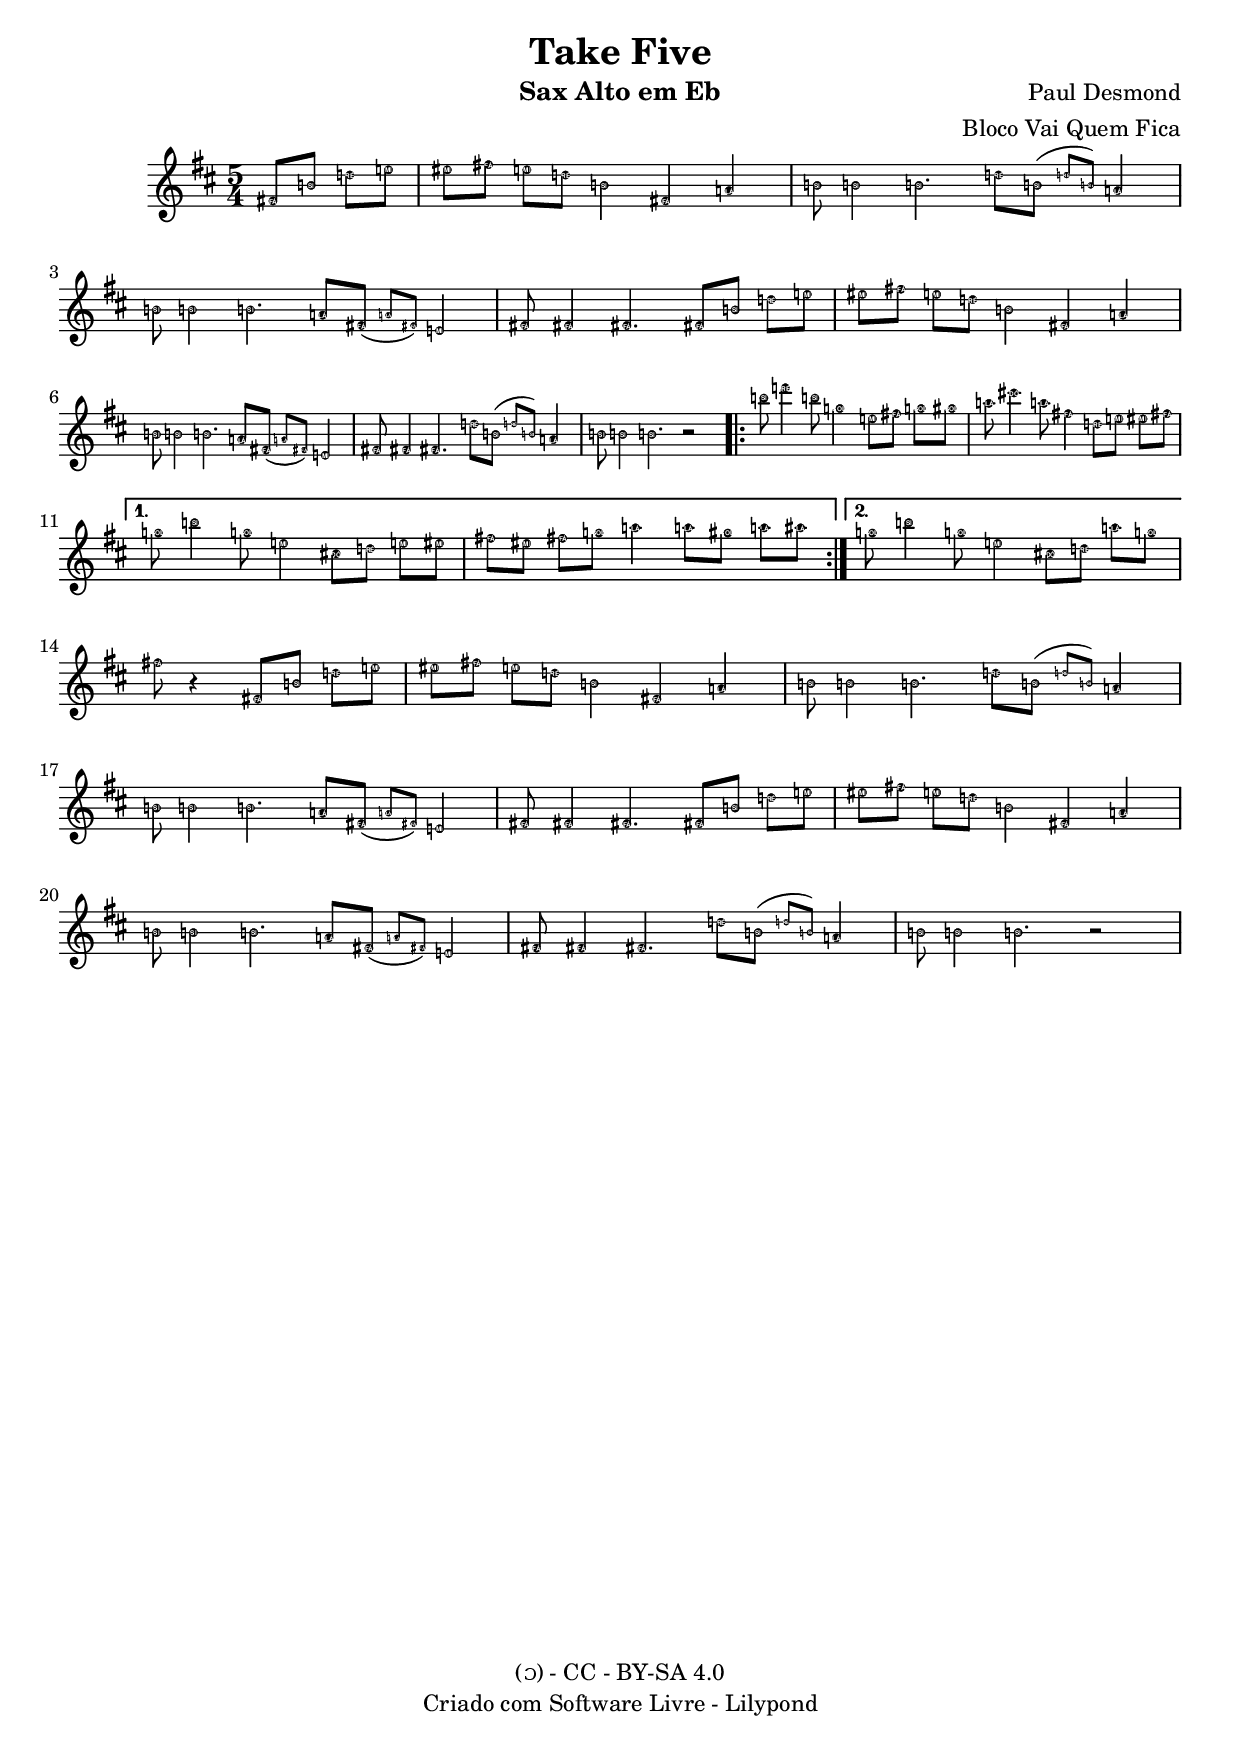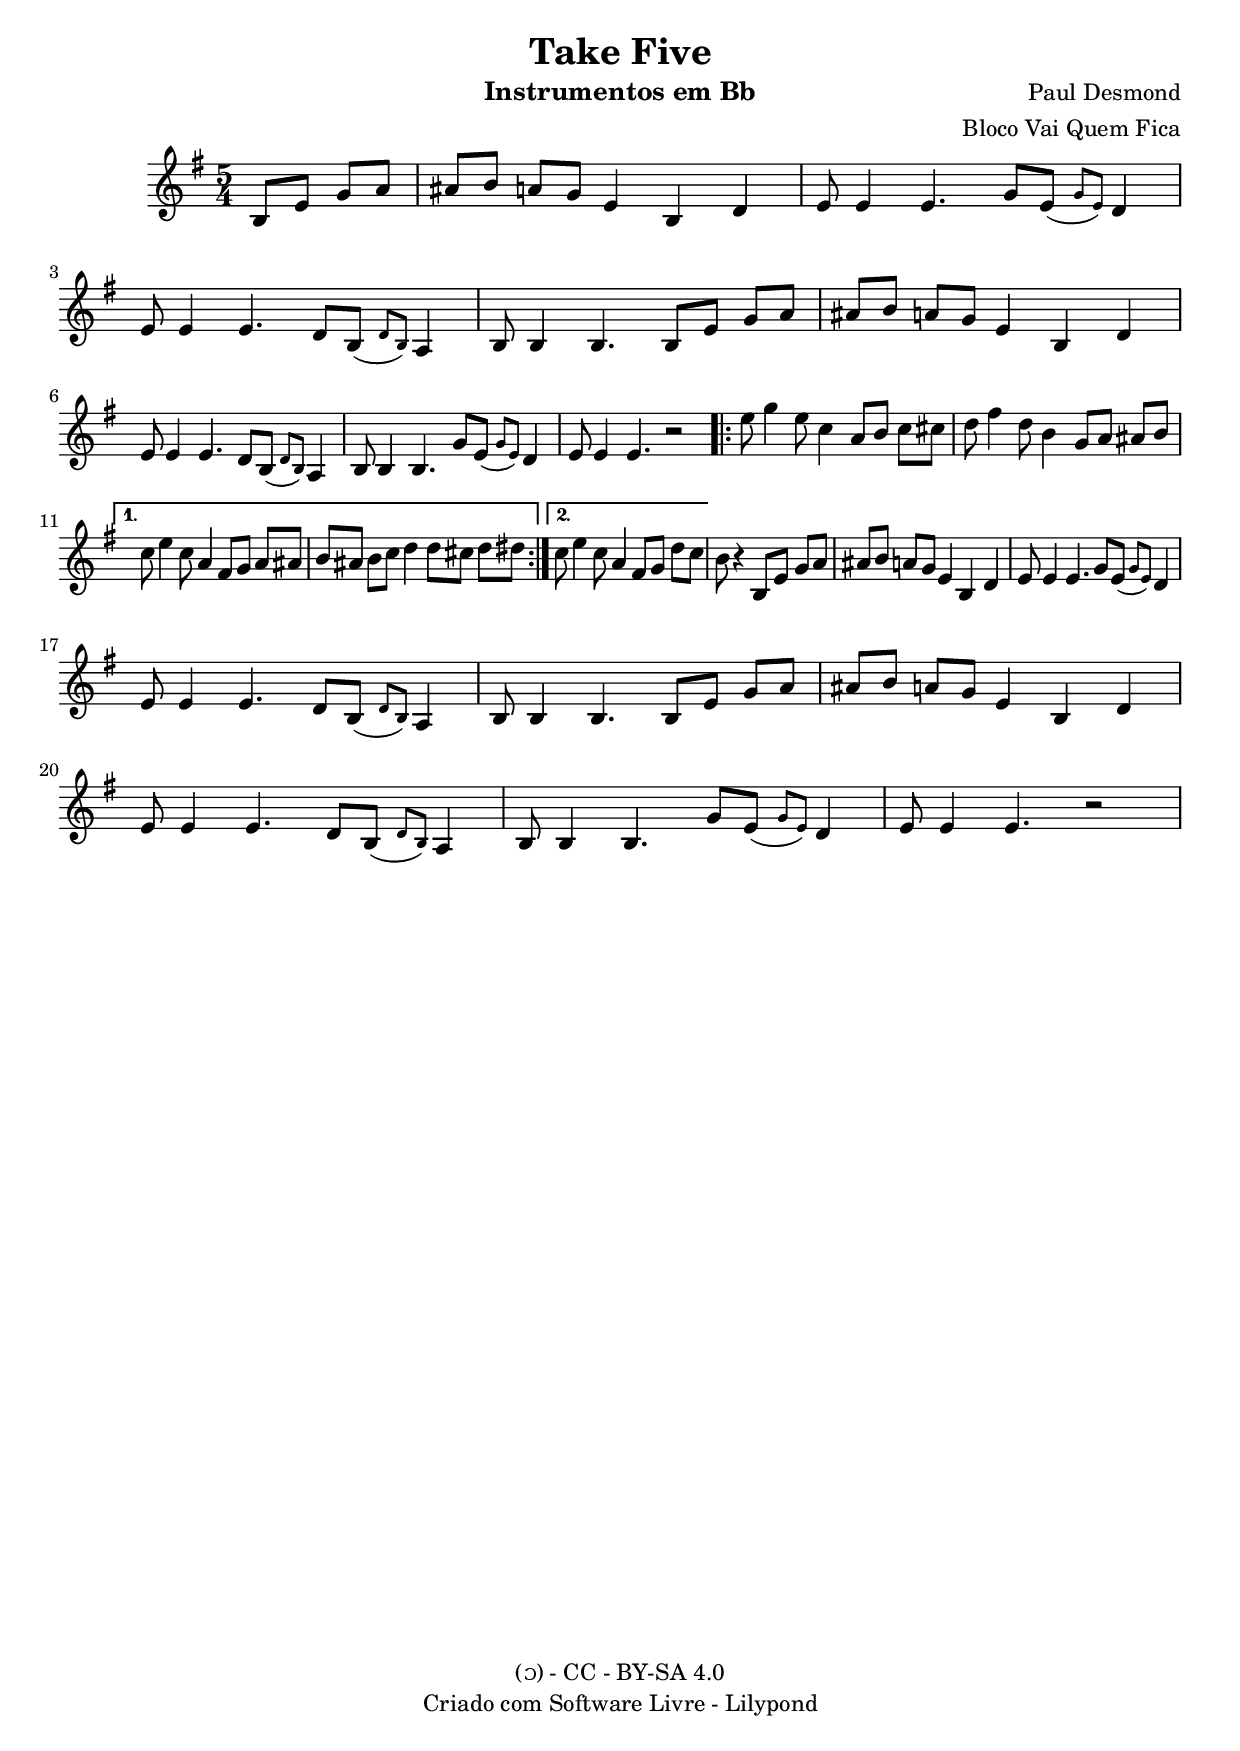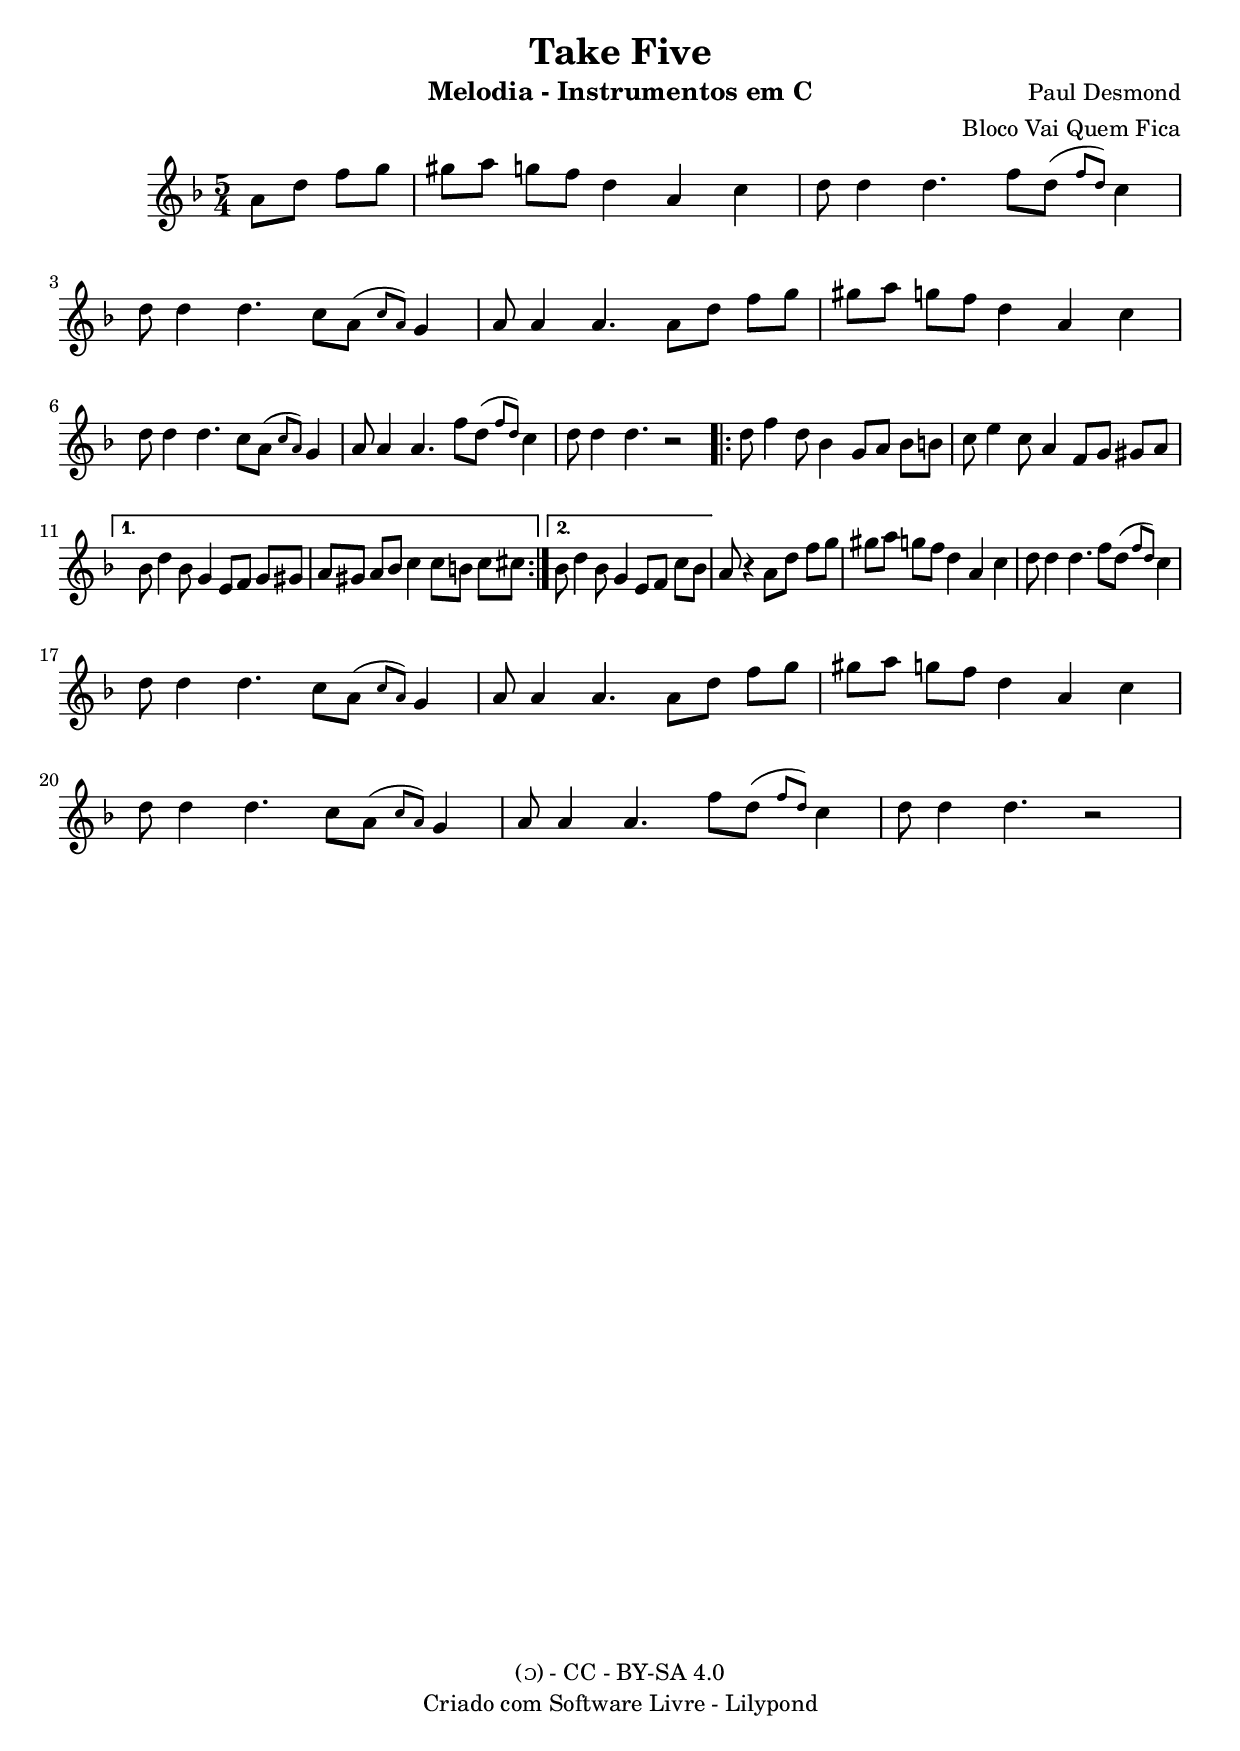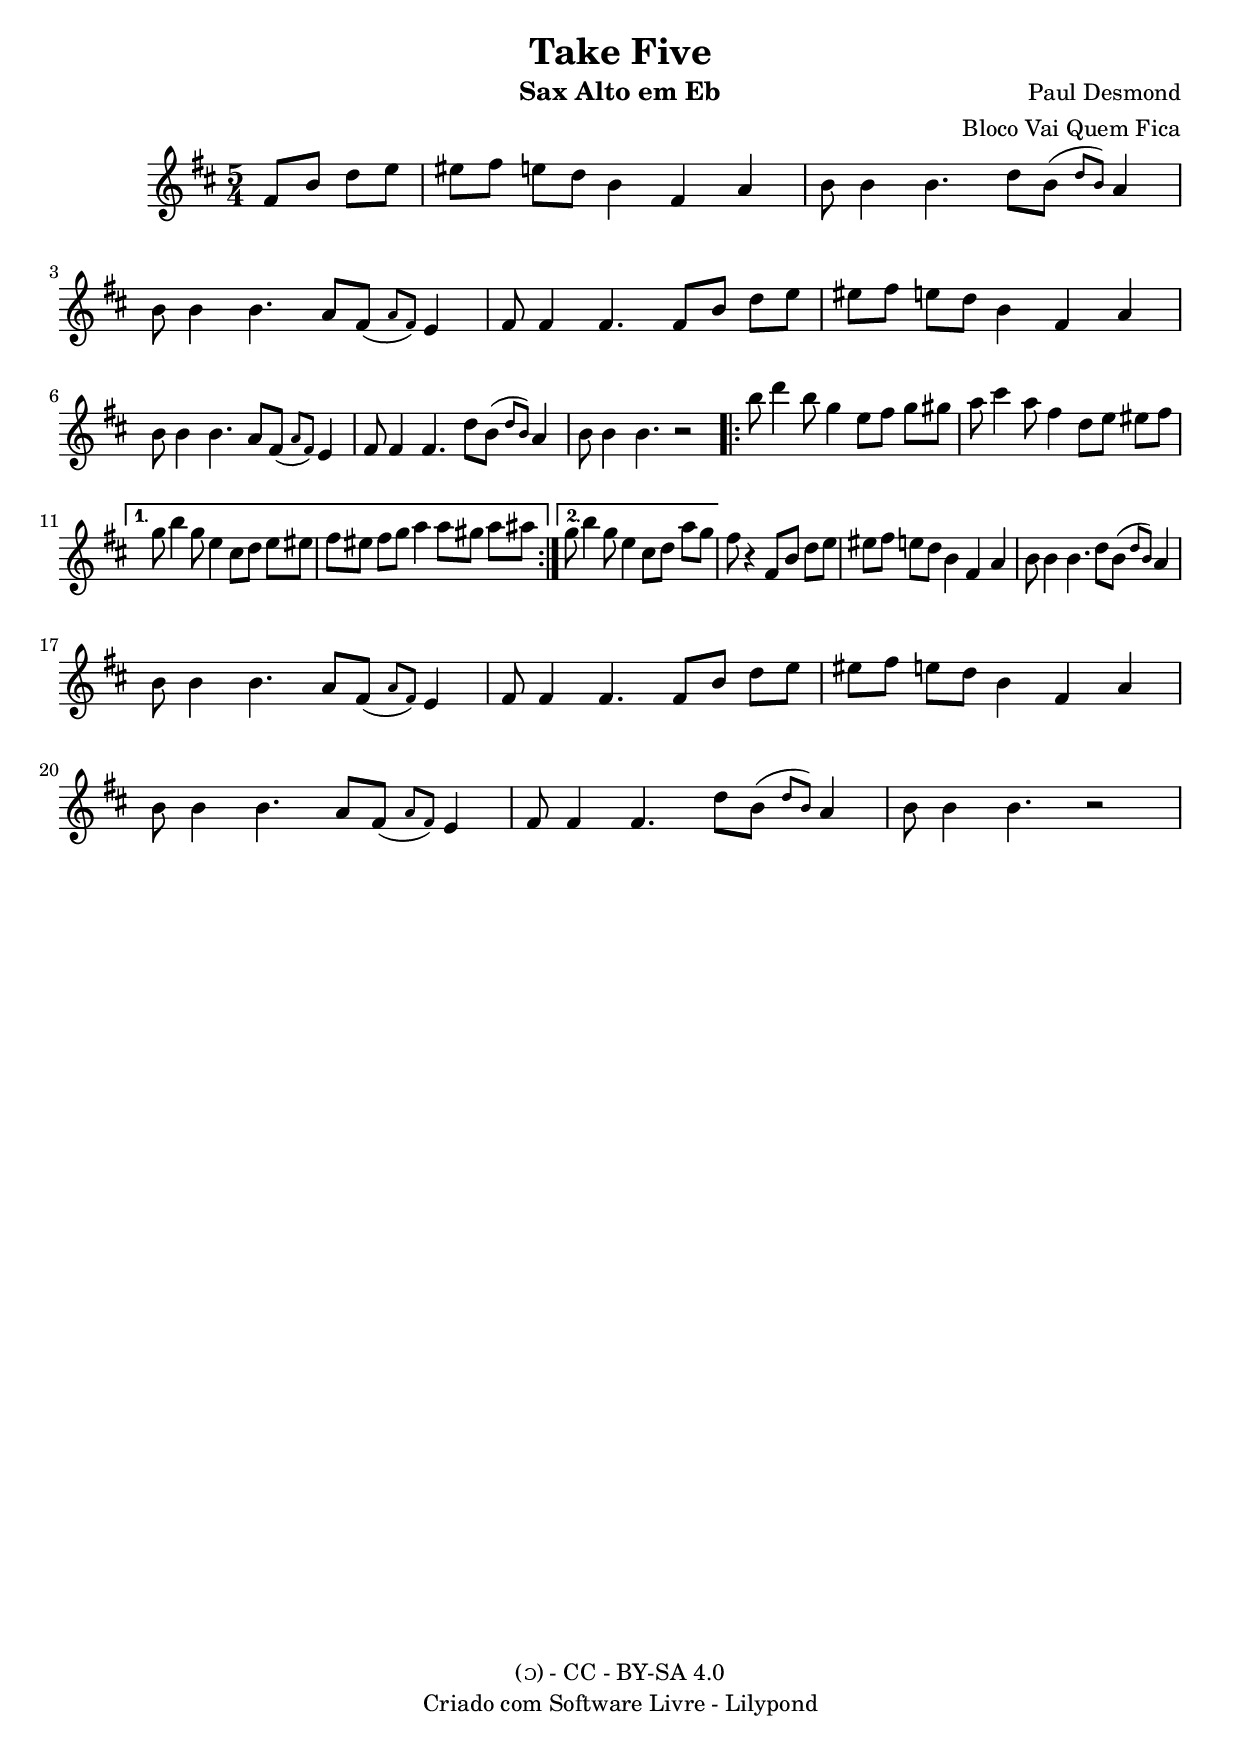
\include "../nomedasnotas.ly"

parteAsax = \relative c'' {
  \partial 2 { b8 e g a }| ais b a g e4 b d |
  e8 e4 e4. g8 e( \grace {g e)} d4 | \break
  e8 e4 e4. d8 b( \grace {d b)} a4 |
  b8 b4 b4. b8 e g a | ais b a g e4 b d | \break
  e8 e4 e4. d8 b( \grace {d b)}  a4 |
  b8 b4 b4. g'8 e( \grace {g e)} d4 |
  e8 e4 e4. r2
}

parteBsax = \relative c'' {
  \repeat volta 2 {
    e'8 g4 e8 c4 a8 b c cis | d fis4 d8 b4 g8 a ais b | \break
  }
  \alternative {
    {c8 e4 c8 a4 fis8 g a ais | b ais b c d4 d8 cis d dis |}
    {c8 e4 c8 a4 fis8 g d' c }
  }
  b r4
  \parteAsax
}

parteBinstrumentoemC = \relative c'' {
  \repeat volta 2 {
    e'8 g4 e8 c4 a8 b c cis | d fis4 d8 b4 g8 a ais b | \break
  }
  \alternative {
    {c8 e4 c8 a4 fis8 g a ais | b ais b c d4 d8 cis d dis |}
    {c8 e4 c8 a4 fis8 g d' c }
  }
  b r4
  \transpose c c' {
  \parteAsax
  }

}
\book {
  \bookOutputSuffix "Sax Alto em Eb"
  \header {
   title = "Take Five"
   composer = "Paul Desmond"
   instrument = "Sax Alto em Eb"
   arranger = "Bloco Vai Quem Fica"
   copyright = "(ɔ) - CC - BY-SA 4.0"
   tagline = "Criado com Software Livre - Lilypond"  % removida mensagem de lilypond
 }
\score {
  <<
    \new Staff {
      \time 5/4
      \clef G
      \key d \major
      \transpose g d {
      \parteAsax
      \parteBsax
      }
    }
  >>
  \layout {}
}
}
\book {
  \bookOutputSuffix "Instrumentos em Bb"
  \header {
   title = "Take Five"
   composer = "Paul Desmond"
   instrument = "Instrumentos em Bb"
   arranger = "Bloco Vai Quem Fica"
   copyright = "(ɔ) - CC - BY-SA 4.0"
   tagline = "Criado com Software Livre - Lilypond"  % removida mensagem de lilypond
 }
 \score {
  <<
    \new Staff {
      \new Voice = "instrumentosBb" {
        \set midiInstrument = #"trumpet"
        \time 5/4
        \clef G
        \key g \major
        \transpose c c, {
        \parteAsax
        \parteBsax
        }
      }
    }
  >>
  \layout {}
 }
}

\book {
  \bookOutputSuffix "Instrumentos em C"
  \header {
   title = "Take Five"
   composer = "Paul Desmond"
   instrument = "Melodia - Instrumentos em C"
   arranger = "Bloco Vai Quem Fica"
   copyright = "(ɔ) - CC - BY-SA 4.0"
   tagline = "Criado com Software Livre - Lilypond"  % removida mensagem de lilypond
 }
 \score {
  <<
    \new Staff {
      \new Voice = "instrumentosBb" {
        \set midiInstrument = #"trumpet"
        \time 5/4
        \clef G
        \key f \major
        \transpose c bes, {
        \parteAsax
        \transpose c c,{\parteBinstrumentoemC}
        }
      }
    }
  >>
  \layout {}
 }
}

 \score {
  <<
    \new Staff {
      \new Voice = "trompetemidi" {
        \set midiInstrument = #"trumpet"
        \time 5/4
        \clef G
        \key g \major
        \transpose c bes, {
        \parteAsax
        \unfoldRepeats
        \parteBsax
        }
      }
    }
  >>
\midi {
	  \tempo 4 = 160
	    \context {
	      \Voice
	    \consists "Staff_performer"
	  }
	}
 }
 
\book {
  \bookOutputSuffix "Eb_notas"
  \header {
   title = "Take Five"
   composer = "Paul Desmond"
   instrument = "Sax Alto em Eb"
   arranger = "Bloco Vai Quem Fica"
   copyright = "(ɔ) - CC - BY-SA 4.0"
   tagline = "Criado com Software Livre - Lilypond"  % removida mensagem de lilypond
 }
\score {
  <<
    \new Staff {
      \accidentalStyle Score.dodecaphonic
      \time 5/4
      \clef G
      \key d \major
      \transpose g d {
        \easyHeadsOn
        \teeny
      \parteAsax
      \parteBsax
      }
    }
  >>
  \layout {
    \context {
      \Voice
      \consists \Gravador_nome_notas
    }
  }
}
}
\version "2.18.2"